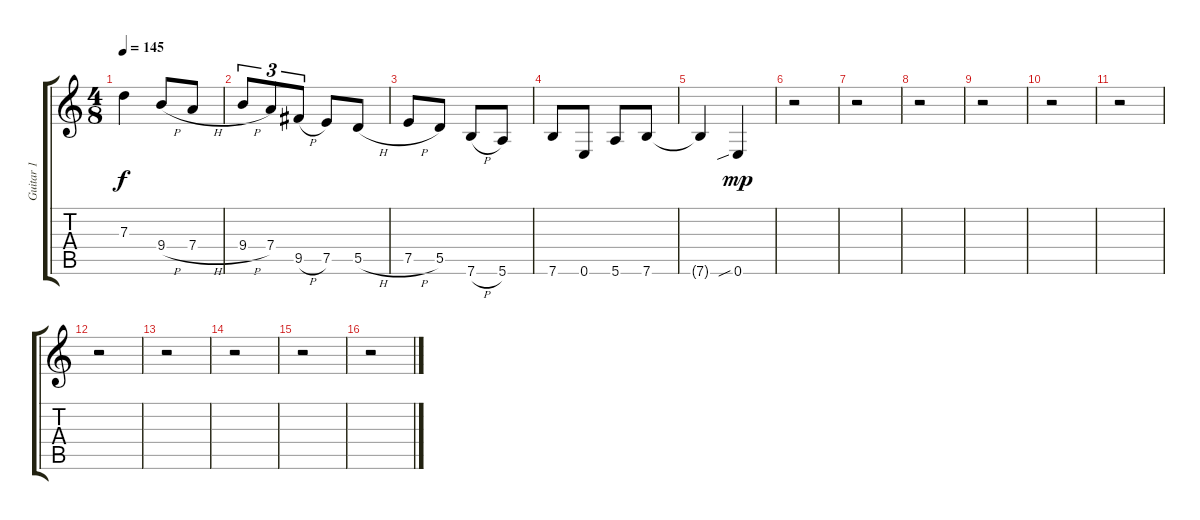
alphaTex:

\track ("Guitar 1" "Guitar 1") {instrument distortionguitar}
\staff {score tabs}
\tuning (E4 B3 G3 D3 A2 E2) {hide}
\ts (4 8)
\tempo 145
\clef g2
\ks c
7.3{t}.4{dy f} 9.4{h}.8{balance 10} 7.4{h}.8 |
9.4{h}.8{tu (3 2)} 7.4.8{tu (3 2)} 9.5{h}.8{tu (3 2) balance 12} 7.5.8 5.5{h}.8 |
7.5{h}.8 5.5.8 7.6{h}.8{balance 14} 5.6.8 |
7.6.8 0.6.8 5.6.8 7.6.8{balance 16} |
7.6{t}.4 0.6{sib}.4{dy mp} |
r.2 |
r.2 |
r.2 |
r.2 |
r.2 |
r.2 |
r.2 |
r.2 |
r.2 |
r.2 |
r.2
